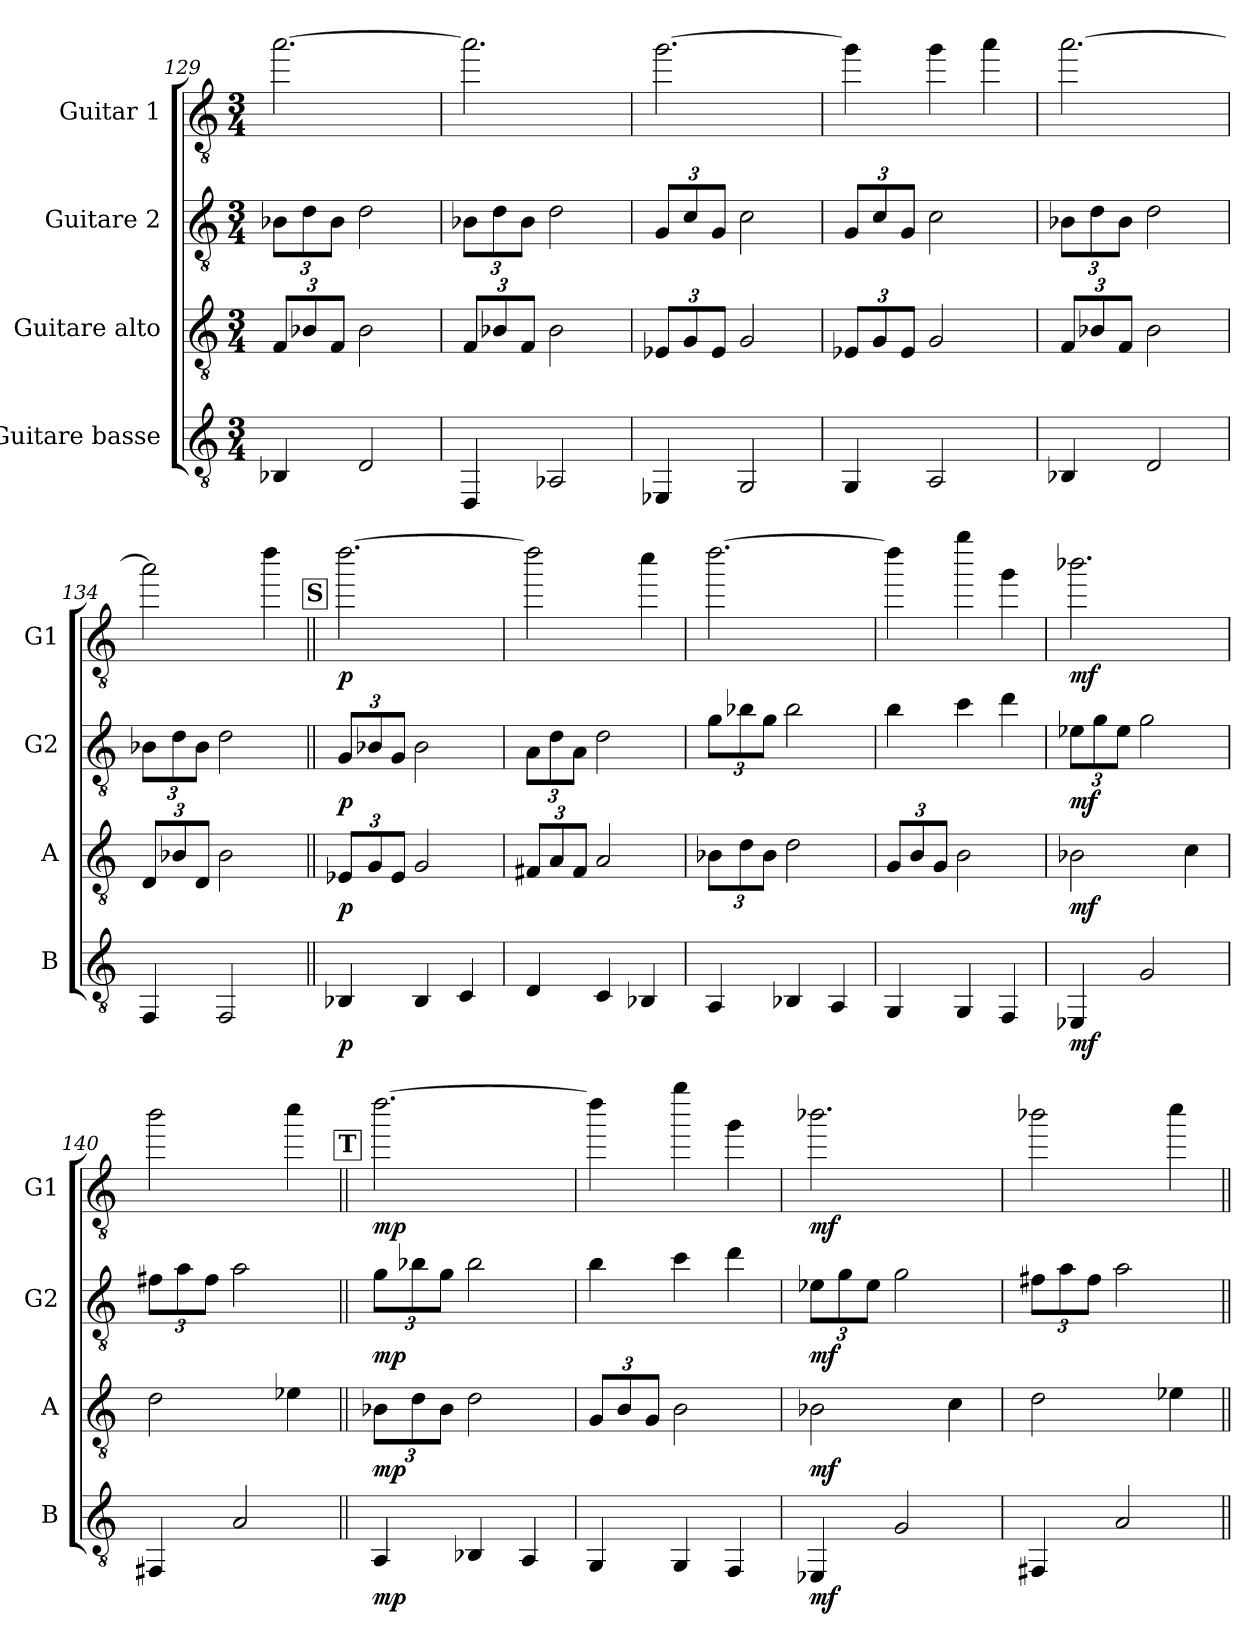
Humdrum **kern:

**kern	**dynam	**kern	**dynam	**kern	**dynam	**kern	**dynam
*part4	*part4	*part3	*part3	*part2	*part2	*part1	*part1
*staff4	*staff4	*staff3	*staff3	*staff2	*staff2	*staff1	*staff1
*I"Guitare basse	*	*I"Guitare alto	*	*I"Guitare 2	*	*I"Guitar 1	*
*I'B	*	*I'A	*	*I'G2	*	*I'G1	*
*clefGv2	*	*clefGv2	*	*clefGv2	*	*clefGv2	*
*k[]	*	*k[]	*	*k[]	*	*k[]	*
*M3/4	*	*M3/4	*	*M3/4	*	*M3/4	*
*	*	*Xbrackettup	*	*Xbrackettup	*	*	*
=129	=129	=129	=129	=129	=129	=129	=129
4BB-X/	.	12F/L	.	12B-X\L	.	[2.aa\	.
.	.	12B-X/	.	12d\	.	.	.
.	.	12F/J	.	12B-\J	.	.	.
2D/	.	2B-\	.	2d\	.	.	.
=130	=130	=130	=130	=130	=130	=130	=130
4DD/	.	12F/L	.	12B-X\L	.	2.aa\]	.
.	.	12B-X/	.	12d\	.	.	.
.	.	12F/J	.	12B-\J	.	.	.
2AA-X/	.	2B-\	.	2d\	.	.	.
=131	=131	=131	=131	=131	=131	=131	=131
4EE-X/	.	12E-X/L	.	12G/L	.	[2.gg\	.
.	.	12G/	.	12c/	.	.	.
.	.	12E-/J	.	12G/J	.	.	.
2GG/	.	2G/	.	2c\	.	.	.
!!LO:PB:g=z
=132	=132	=132	=132	=132	=132	=132	=132
4GG/	.	12E-X/L	.	12G/L	.	4gg\]	.
.	.	12G/	.	12c/	.	.	.
.	.	12E-/J	.	12G/J	.	.	.
2AA/	.	2G/	.	2c\	.	4gg\	.
.	.	.	.	.	.	4aa\	.
=133	=133	=133	=133	=133	=133	=133	=133
4BB-X/	.	12F/L	.	12B-X\L	.	[2.aa\	.
.	.	12B-X/	.	12d\	.	.	.
.	.	12F/J	.	12B-\J	.	.	.
2D/	.	2B-\	.	2d\	.	.	.
=134	=134	=134	=134	=134	=134	=134	=134
4FF/	.	12D/L	.	12B-X\L	.	2aa\]	.
.	.	12B-X/	.	12d\	.	.	.
.	.	12D/J	.	12B-\J	.	.	.
2FF/	.	2B-\	.	2d\	.	.	.
.	.	.	.	.	.	4ddd\	.
!!LO:REH:place=s1:a:B:fs=14:t=S
=135||	=135||	=135||	=135||	=135||	=135||	=135||	=135||
!	!LO:DY:b	!	!LO:DY:b	!	!LO:DY:b	!	!LO:DY:b
4BB-X/	p	12E-X/L	p	12G/L	p	[2.ddd\	p
.	.	12G/	.	12B-X/	.	.	.
.	.	12E-/J	.	12G/J	.	.	.
4BB-/	.	2G/	.	2B-\	.	.	.
4C/	.	.	.	.	.	.	.
=136	=136	=136	=136	=136	=136	=136	=136
4D/	.	12F#X/L	.	12A\L	.	2ddd\]	.
.	.	12A/	.	12d\	.	.	.
.	.	12F#/J	.	12A\J	.	.	.
4C/	.	2A/	.	2d\	.	.	.
4BB-X/	.	.	.	.	.	4ccc\	.
=137	=137	=137	=137	=137	=137	=137	=137
4AA/	.	12B-X\L	.	12g\L	.	[2.ddd\	.
.	.	12d\	.	12b-X\	.	.	.
.	.	12B-\J	.	12g\J	.	.	.
4BB-X/	.	2d\	.	2b-\	.	.	.
4AA/	.	.	.	.	.	.	.
!!LO:LB:g=z
=138	=138	=138	=138	=138	=138	=138	=138
4GG/	.	12G/L	.	4b\	.	4ddd\]	.
.	.	12B/	.	.	.	.	.
.	.	12G/J	.	.	.	.	.
4GG/	.	2B\	.	4cc\	.	4ggg\	.
4FF/	.	.	.	4dd\	.	4gg\	.
=139	=139	=139	=139	=139	=139	=139	=139
!	!LO:DY:b	!	!LO:DY:b	!	!LO:DY:b	!	!LO:DY:b
4EE-X/	mf	2B-X\	mf	12e-X\L	mf	2.bb-X\	mf
.	.	.	.	12g\	.	.	.
.	.	.	.	12e-\J	.	.	.
2G/	.	.	.	2g\	.	.	.
.	.	4c\	.	.	.	.	.
=140	=140	=140	=140	=140	=140	=140	=140
4FF#X/	.	2d\	.	12f#X\L	.	2bb\	.
.	.	.	.	12a\	.	.	.
.	.	.	.	12f#\J	.	.	.
2A/	.	.	.	2a\	.	.	.
.	.	4e-X\	.	.	.	4ccc\	.
!!LO:REH:place=s1:a:B:fs=14:t=T
=141||	=141||	=141||	=141||	=141||	=141||	=141||	=141||
!	!LO:DY:b	!	!LO:DY:b	!	!LO:DY:b	!	!LO:DY:b
4AA/	mp	12B-X\L	mp	12g\L	mp	[2.ddd\	mp
.	.	12d\	.	12b-X\	.	.	.
.	.	12B-\J	.	12g\J	.	.	.
4BB-X/	.	2d\	.	2b-\	.	.	.
4AA/	.	.	.	.	.	.	.
=142	=142	=142	=142	=142	=142	=142	=142
4GG/	.	12G/L	.	4b\	.	4ddd\]	.
.	.	12B/	.	.	.	.	.
.	.	12G/J	.	.	.	.	.
4GG/	.	2B\	.	4cc\	.	4ggg\	.
4FF/	.	.	.	4dd\	.	4gg\	.
=143	=143	=143	=143	=143	=143	=143	=143
!	!LO:DY:b	!	!LO:DY:b	!	!LO:DY:b	!	!LO:DY:b
4EE-X/	mf	2B-X\	mf	12e-X\L	mf	2.bb-X\	mf
.	.	.	.	12g\	.	.	.
.	.	.	.	12e-\J	.	.	.
2G/	.	.	.	2g\	.	.	.
.	.	4c\	.	.	.	.	.
!!LO:PB:g=z
=144	=144	=144	=144	=144	=144	=144	=144
4FF#X/	.	2d\	.	12f#X\L	.	2bb-X\	.
.	.	.	.	12a\	.	.	.
.	.	.	.	12f#\J	.	.	.
2A/	.	.	.	2a\	.	.	.
.	.	4e-X\	.	.	.	4ccc\	.
=||	=||	=||	=||	=||	=||	=||	=||
*-	*-	*-	*-	*-	*-	*-	*-
